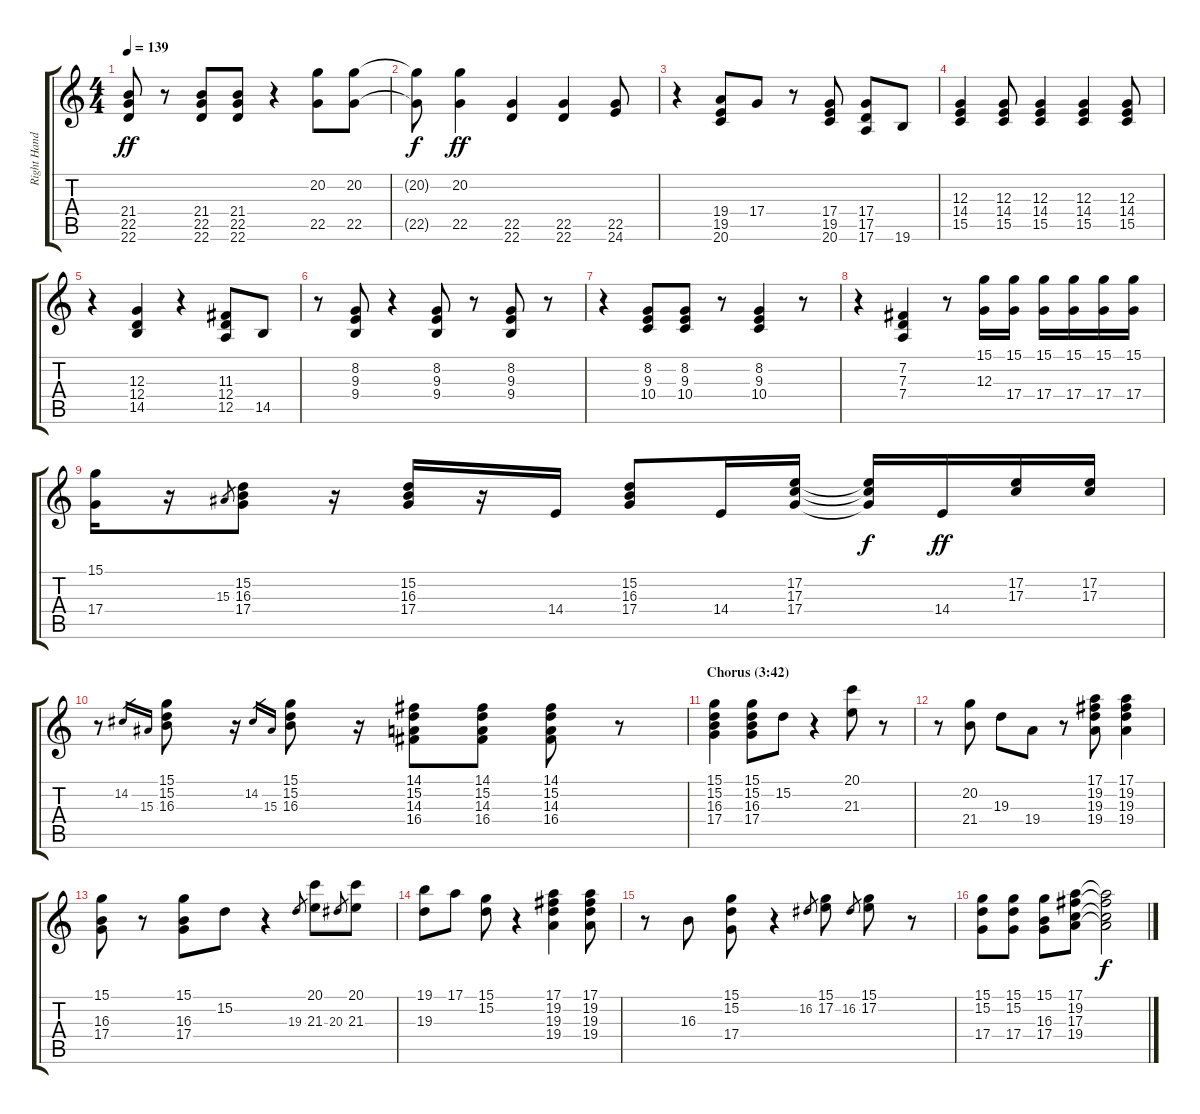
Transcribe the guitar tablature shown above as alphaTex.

\track ("Right Hand" "Right Hand") {instrument brightacousticpiano}
\staff {score tabs}
\tuning (E4 B3 G3 D3 A2 E2) {hide}
\ts (4 4)
\tempo 139
\clef g2
\ks c
(21.4 22.5 22.6).8{dy ff} r.8 (21.4 22.5 22.6).8 (21.4 22.5 22.6).8 r.4 (20.2 22.5).8 (20.2 22.5).8 |
(20.2{t} 22.5{t}).8{dy f} (20.2 22.5).4{dy ff} (22.5 22.6).4 (22.5 22.6).4 (22.5 24.6).8 |
r.4 (19.4 19.5 20.6).8 17.4.8 r.8 (17.4 19.5 20.6).8 (17.4 17.5 17.6).8 19.6.8 |
(12.3 14.4 15.5).4 (12.3 14.4 15.5).8 (12.3 14.4 15.5).4 (12.3 14.4 15.5).4 (12.3 14.4 15.5).8 |
r.4 (12.3 12.4 14.5).4 r.4 (11.3 12.4 12.5).8 14.5.8 |
r.8 (8.2 9.3 9.4).8 r.4 (8.2 9.3 9.4).8 r.8 (8.2 9.3 9.4).8 r.8 |
r.4 (8.2 9.3 10.4).8 (8.2 9.3 10.4).8 r.8 (8.2 9.3 10.4).4 r.8 |
r.4 (7.2 7.3 7.4).4 r.8 (15.1 12.3).16 (15.1 17.4).16 (15.1 17.4).16 (15.1 17.4).16 (15.1 17.4).16 (15.1 17.4).16 |
(15.1 17.4).16 r.16 15.3.8{gr} (15.2 16.3 17.4).8 r.16 (15.2 16.3 17.4).16 r.16 14.4.16 (15.2 16.3 17.4).8 14.4.16 (17.2 17.3 17.4).16 (17.2{t} 17.3{t} 17.4{t}).16{dy f} 14.4.16{dy ff} (17.2 17.3).16 (17.2 17.3).16 |
r.8 14.2.16{gr} 15.3.16{gr} (15.1 15.2 16.3).8 r.16 14.2.16{gr} 15.3.16{gr} (15.1 15.2 16.3).8 r.16 (14.1 15.2 14.3 16.4).8 (14.1 15.2 14.3 16.4).8 (14.1 15.2 14.3 16.4).8 r.8 |
\section ("" "Chorus (3:42)")
(15.1 15.2 16.3 17.4).4 (15.1 15.2 16.3 17.4).8 15.2.8 r.4 (20.1 21.3).8 r.8 |
r.8 (20.2 21.4).8 19.3.8 19.4.8 r.8 (17.1 19.2 19.3 19.4).8 (17.1 19.2 19.3 19.4).4 |
(15.1 16.3 17.4).8 r.8 (15.1 16.3 17.4).8 15.2.8 r.4 19.3.8{gr} (20.1 21.3).8 20.3.8{gr} (20.1 21.3).8 |
(19.1 19.3).8 17.1.8 (15.1 15.2).8 r.4 (17.1 19.2 19.3 19.4).4 (17.1 19.2 19.3 19.4).8 |
r.8 16.3.8 (15.1 15.2 17.4).8 r.4 16.2.8{gr} (15.1 17.2).8 16.2.8{gr} (15.1 17.2).8 r.8 |
(15.1 15.2 17.4).8 (15.1 15.2 17.4).8 (15.1 16.3 17.4).8 (17.1 19.2 17.3 19.4).8 (17.1{t} 19.2{t} 17.3{t} 19.4{t}).2{dy f}
